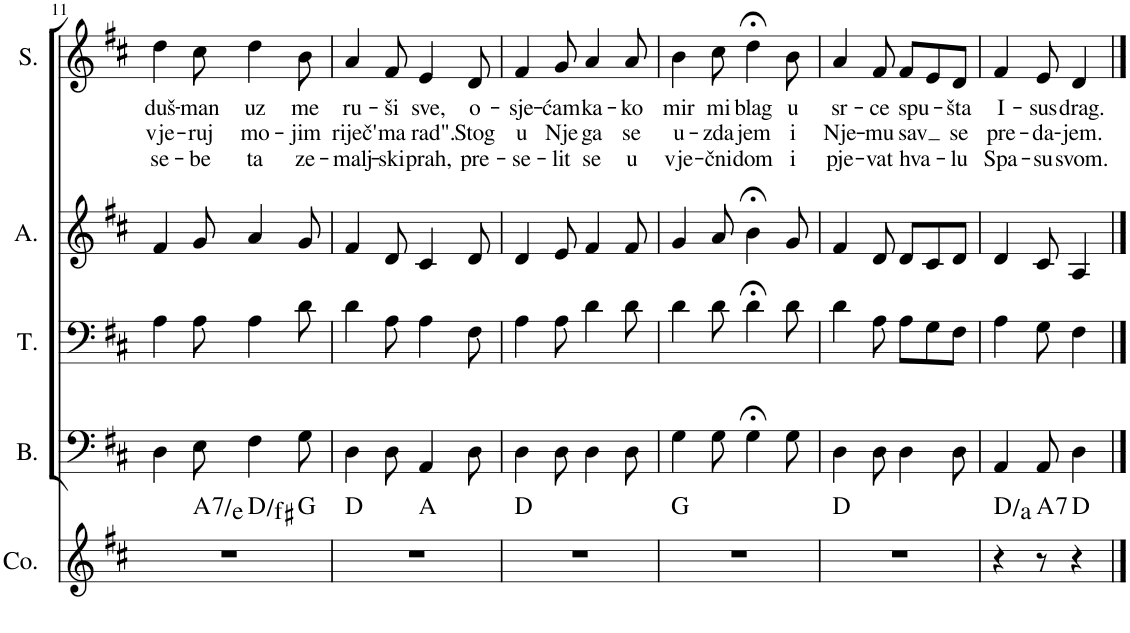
**kern	**harte	**kern	**kern	**kern	**kern	**text	**text	**text
*part5	*part5	*part4	*part3	*part2	*part1	*part1	*part1	*part1
*staff5	*	*staff4	*staff3	*staff2	*staff1	*staff1	*staff1	*staff1
*I"Chords	*	*I"Bass	*I"Tenor	*I"Alto	*I"Soprano	*	*	*
*I'Co.	*	*I'B.	*I'T.	*I'A.	*I'S.	*	*	*
!!LO:PB:g=z
*clefG2	*	*clefF4	*clefF4	*clefG2	*clefG2	*	*	*
*k[f#c#]	*	*k[f#c#]	*k[f#c#]	*k[f#c#]	*k[f#c#]	*	*	*
*M6/8	*	*M6/8	*M6/8	*M6/8	*M6/8	*	*	*
=11	=11	=11	=11	=11	=11	=11	=11	=11
!	!	!	!	!	!	!LO:LY:b	!LO:LY:b	!LO:LY:b
*^	*	*	*	*	*	*	*	*
*	*^	*	*	*	*	*	*	*	*
*	*	*^	*	*	*	*	*	*	*	*
2.r	4ryy	4.ryy	2ryy	.	4D\	4A\	4f#/	4dd\	duš-	vje-	se-
!	!	!	!	!LO:H:kt=7	!	!	!	!	!LO:LY:b	!LO:LY:b	!LO:LY:b
.	2ryy	.	.	A:7/5	8E\	8A\	8g/	8cc#\	-man	-ruj	-be
!	!	!	!	!	!	!	!	!	!LO:LY:b	!LO:LY:b	!LO:LY:b
.	.	4.ryy	.	D:maj/3	4F#\	4A\	4a/	4dd\	uz	mo-	ta
.	.	.	8ryy	.	.	.	.	.	.	.	.
!	!	!	!	!	!	!	!	!	!LO:LY:b	!LO:LY:b	!LO:LY:b
.	.	.	8ryy	G:maj	8G\	8d\	8g/	8b\	me	-jim	ze-
=12	=12	=12	=12	=12	=12	=12	=12	=12	=12	=12	=12
!	!	!	!	!	!	!	!	!	!LO:LY:b	!LO:LY:b	!LO:LY:b
*	*v	*v	*v	*	*	*	*	*	*	*	*
2.r	4.ryy	D:maj	4D\	4d\	4f#/	4a/	ru-	-riječ'-	-malj-
!	!	!	!	!	!	!	!LO:LY:b	!LO:LY:b	!LO:LY:b
.	.	.	8D\	8A\	8d/	8f#/	-ši	-ma	-ski
!	!	!	!	!	!	!	!LO:LY:b	!LO:LY:b	!LO:LY:b
.	4.ryy	A:maj	4AA/	4A\	4c#/	4e/	sve,	rad".	-prah,
!	!	!	!	!	!	!	!LO:LY:b	!LO:LY:b	!LO:LY:b
.	.	.	8D\	8F#\	8d/	8d/	o-	Stog	pre-
=13	=13	=13	=13	=13	=13	=13	=13	=13	=13
!	!	!	!	!	!	!	!LO:LY:b	!LO:LY:b	!LO:LY:b
*v	*v	*	*	*	*	*	*	*	*
2.r	D:maj	4D\	4A\	4d/	4f#/	-sje-	u	-se-
!	!	!	!	!	!	!LO:LY:b	!LO:LY:b	!LO:LY:b
.	.	8D\	8A\	8e/	8g/	-ćam	Nje-	-lit
!	!	!	!	!	!	!LO:LY:b	!LO:LY:b	!LO:LY:b
.	.	4D\	4d\	4f#/	4a/	ka-	-ga	se
!	!	!	!	!	!	!LO:LY:b	!LO:LY:b	!LO:LY:b
.	.	8D\	8d\	8f#/	8a/	-ko	se	u
=14	=14	=14	=14	=14	=14	=14	=14	=14
!	!	!	!	!	!	!LO:LY:b	!LO:LY:b	!LO:LY:b
2.r	G:maj	4G\	4d\	4g/	4b\	mir	u-	vje-
!	!	!	!	!	!	!LO:LY:b	!LO:LY:b	!LO:LY:b
.	.	8G\	8d\	8a/	8cc#\	mi	-zda-	-čni
!	!	!	!	!	!	!LO:LY:b	!LO:LY:b	!LO:LY:b
.	.	4G;<\	4d;<\	4b;<\	4dd;<\	blag	-jem	dom
!	!	!	!	!	!	!LO:LY:b	!LO:LY:b	!LO:LY:b
.	.	8G\	8d\	8g/	8b\	u	i	i
=15	=15	=15	=15	=15	=15	=15	=15	=15
!	!	!	!	!	!	!LO:LY:b	!LO:LY:b	!LO:LY:b
2.r	D:maj	4D\	4d\	4f#/	4a/	sr-	Nje-	pje-
!	!	!	!	!	!	!LO:LY:b	!LO:LY:b	!LO:LY:b
.	.	8D\	8A\	8d/	8f#/	-ce	-mu	-vat
!	!	!	!	!	!	!LO:LY:b	!LO:LY:b	!LO:LY:b
.	.	4D\	8A\L	8d/L	8f#/L	spu-	sav	hva-
.	.	.	8G\	8c#/	8e/	.	.	.
!	!	!	!	!	!	!LO:LY:b	!LO:LY:b	!LO:LY:b
.	.	8D\	8F#\J	8d/J	8d/J	-šta	se	-lu
=16	=16	=16	=16	=16	=16	=16	=16	=16
!	!	!	!	!	!	!LO:LY:b	!LO:LY:b	!LO:LY:b
4r	D:maj/5	4AA/	4A\	4d/	4f#/	I-	pre-	Spa-
!	!LO:H:kt=7	!	!	!	!	!LO:LY:b	!LO:LY:b	!LO:LY:b
8r	A:7	8AA/	8G\	8c#/	8e/	-sus	-da-	-su
!	!	!	!	!	!	!LO:LY:b	!LO:LY:b	!LO:LY:b
4r	D:maj	4D\	4F#\	4A/	4d/	drag.	-jem.	svom.
==	==	==	==	==	==	==	==	==
*-	*-	*-	*-	*-	*-	*-	*-	*-
